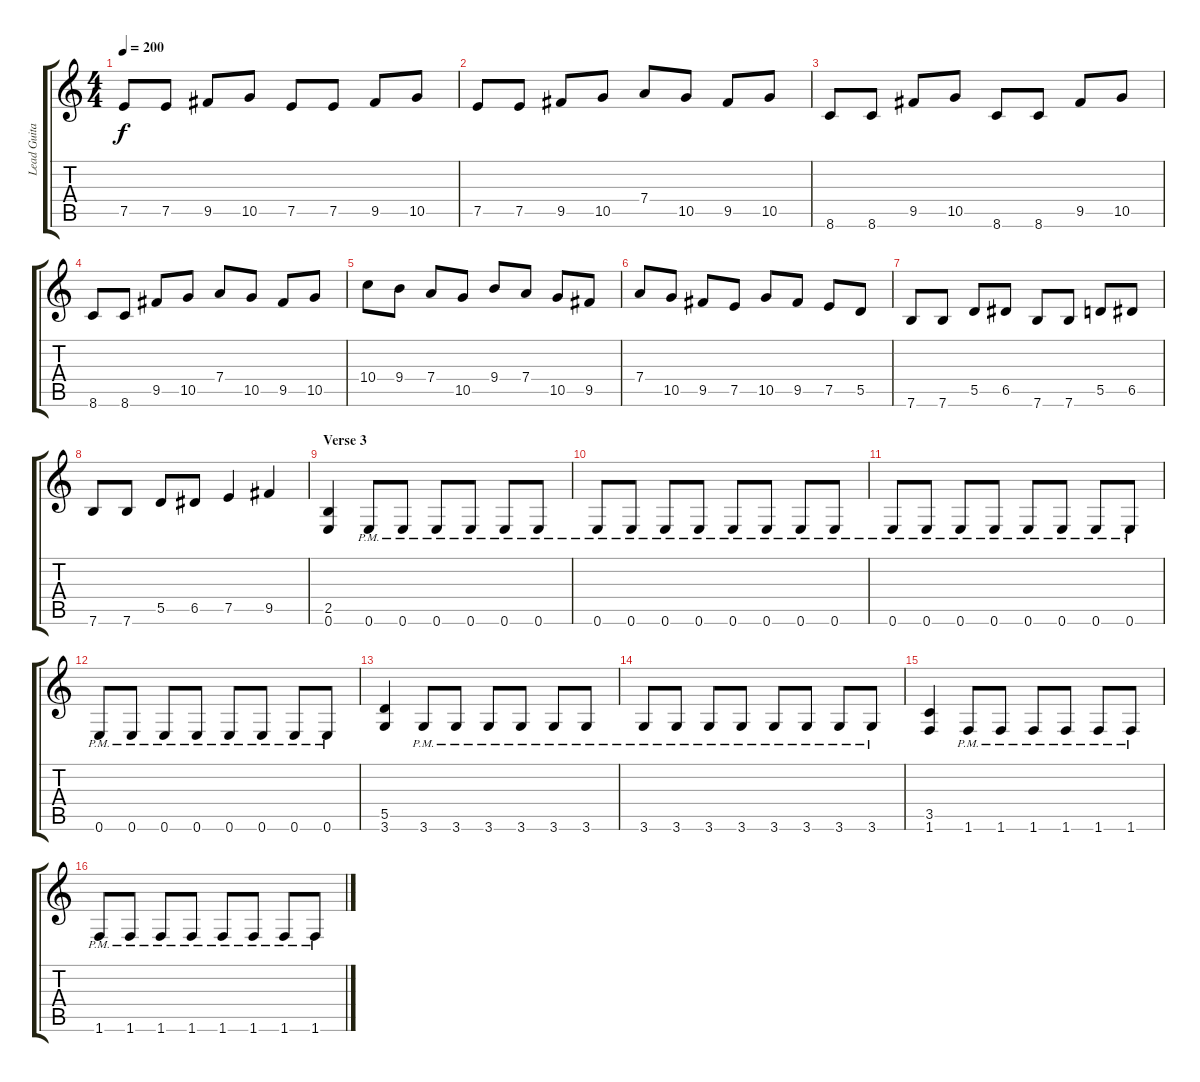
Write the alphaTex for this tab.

\track ("Lead Guitar" "Lead Guita") {instrument distortionguitar}
\staff {score tabs}
\tuning (E4 B3 G3 D3 A2 E2) {hide}
\ts (4 4)
\tempo 200
\clef g2
\ks c
7.5.8{dy f} 7.5.8 9.5.8 10.5.8 7.5.8 7.5.8 9.5.8 10.5.8 |
7.5.8 7.5.8 9.5.8 10.5.8 7.4.8 10.5.8 9.5.8 10.5.8 |
8.6.8 8.6.8 9.5.8 10.5.8 8.6.8 8.6.8 9.5.8 10.5.8 |
8.6.8 8.6.8 9.5.8 10.5.8 7.4.8 10.5.8 9.5.8 10.5.8 |
10.4.8 9.4.8 7.4.8 10.5.8 9.4.8 7.4.8 10.5.8 9.5.8 |
7.4.8 10.5.8 9.5.8 7.5.8 10.5.8 9.5.8 7.5.8 5.5.8 |
7.6.8 7.6.8 5.5.8 6.5.8 7.6.8 7.6.8 5.5.8 6.5.8 |
7.6.8 7.6.8 5.5.8 6.5.8 7.5.4 9.5.4 |
\section ("" "Verse 3")
(2.5 0.6).4 0.6{pm}.8 0.6{pm}.8 0.6{pm}.8 0.6{pm}.8 0.6{pm}.8 0.6{pm}.8 |
0.6{pm}.8 0.6{pm}.8 0.6{pm}.8 0.6{pm}.8 0.6{pm}.8 0.6{pm}.8 0.6{pm}.8 0.6{pm}.8 |
0.6{pm}.8 0.6{pm}.8 0.6{pm}.8 0.6{pm}.8 0.6{pm}.8 0.6{pm}.8 0.6{pm}.8 0.6{pm}.8 |
0.6{pm}.8 0.6{pm}.8 0.6{pm}.8 0.6{pm}.8 0.6{pm}.8 0.6{pm}.8 0.6{pm}.8 0.6{pm}.8 |
(5.5 3.6).4 3.6{pm}.8 3.6{pm}.8 3.6{pm}.8 3.6{pm}.8 3.6{pm}.8 3.6{pm}.8 |
3.6{pm}.8 3.6{pm}.8 3.6{pm}.8 3.6{pm}.8 3.6{pm}.8 3.6{pm}.8 3.6{pm}.8 3.6{pm}.8 |
(3.5 1.6).4 1.6{pm}.8 1.6{pm}.8 1.6{pm}.8 1.6{pm}.8 1.6{pm}.8 1.6{pm}.8 |
1.6{pm}.8 1.6{pm}.8 1.6{pm}.8 1.6{pm}.8 1.6{pm}.8 1.6{pm}.8 1.6{pm}.8 1.6{pm}.8
